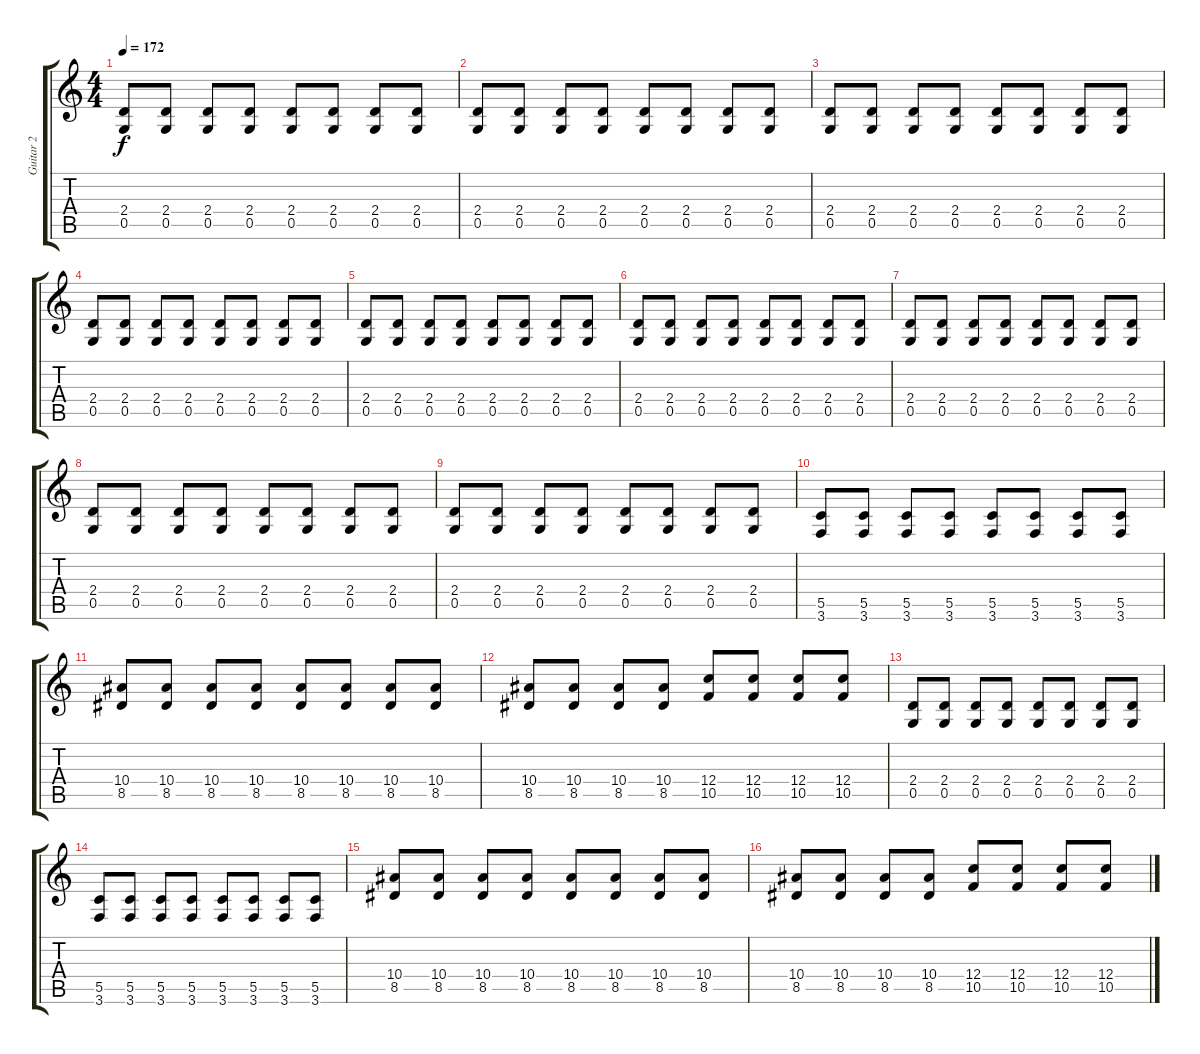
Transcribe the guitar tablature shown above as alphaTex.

\track ("Guitar 2" "Guitar 2") {instrument overdrivenguitar}
\staff {score tabs}
\tuning (D4 A3 F3 C3 G2 D2) {hide}
\ts (4 4)
\tempo 172
\clef g2
\ks c
(2.4 0.5).8{dy f} (2.4 0.5).8 (2.4 0.5).8 (2.4 0.5).8 (2.4 0.5).8 (2.4 0.5).8 (2.4 0.5).8 (2.4 0.5).8 |
(2.4 0.5).8 (2.4 0.5).8 (2.4 0.5).8 (2.4 0.5).8 (2.4 0.5).8 (2.4 0.5).8 (2.4 0.5).8 (2.4 0.5).8 |
(2.4 0.5).8 (2.4 0.5).8 (2.4 0.5).8 (2.4 0.5).8 (2.4 0.5).8 (2.4 0.5).8 (2.4 0.5).8 (2.4 0.5).8 |
(2.4 0.5).8 (2.4 0.5).8 (2.4 0.5).8 (2.4 0.5).8 (2.4 0.5).8 (2.4 0.5).8 (2.4 0.5).8 (2.4 0.5).8 |
(2.4 0.5).8 (2.4 0.5).8 (2.4 0.5).8 (2.4 0.5).8 (2.4 0.5).8 (2.4 0.5).8 (2.4 0.5).8 (2.4 0.5).8 |
(2.4 0.5).8 (2.4 0.5).8 (2.4 0.5).8 (2.4 0.5).8 (2.4 0.5).8 (2.4 0.5).8 (2.4 0.5).8 (2.4 0.5).8 |
(2.4 0.5).8 (2.4 0.5).8 (2.4 0.5).8 (2.4 0.5).8 (2.4 0.5).8 (2.4 0.5).8 (2.4 0.5).8 (2.4 0.5).8 |
(2.4 0.5).8 (2.4 0.5).8 (2.4 0.5).8 (2.4 0.5).8 (2.4 0.5).8 (2.4 0.5).8 (2.4 0.5).8 (2.4 0.5).8 |
(2.4 0.5).8 (2.4 0.5).8 (2.4 0.5).8 (2.4 0.5).8 (2.4 0.5).8 (2.4 0.5).8 (2.4 0.5).8 (2.4 0.5).8 |
(5.5 3.6).8 (5.5 3.6).8 (5.5 3.6).8 (5.5 3.6).8 (5.5 3.6).8 (5.5 3.6).8 (5.5 3.6).8 (5.5 3.6).8 |
(10.4 8.5).8 (10.4 8.5).8 (10.4 8.5).8 (10.4 8.5).8 (10.4 8.5).8 (10.4 8.5).8 (10.4 8.5).8 (10.4 8.5).8 |
(10.4 8.5).8 (10.4 8.5).8 (10.4 8.5).8 (10.4 8.5).8 (12.4 10.5).8 (12.4 10.5).8 (12.4 10.5).8 (12.4 10.5).8 |
(2.4 0.5).8 (2.4 0.5).8 (2.4 0.5).8 (2.4 0.5).8 (2.4 0.5).8 (2.4 0.5).8 (2.4 0.5).8 (2.4 0.5).8 |
(5.5 3.6).8 (5.5 3.6).8 (5.5 3.6).8 (5.5 3.6).8 (5.5 3.6).8 (5.5 3.6).8 (5.5 3.6).8 (5.5 3.6).8 |
(10.4 8.5).8 (10.4 8.5).8 (10.4 8.5).8 (10.4 8.5).8 (10.4 8.5).8 (10.4 8.5).8 (10.4 8.5).8 (10.4 8.5).8 |
(10.4 8.5).8 (10.4 8.5).8 (10.4 8.5).8 (10.4 8.5).8 (12.4 10.5).8 (12.4 10.5).8 (12.4 10.5).8 (12.4 10.5).8
